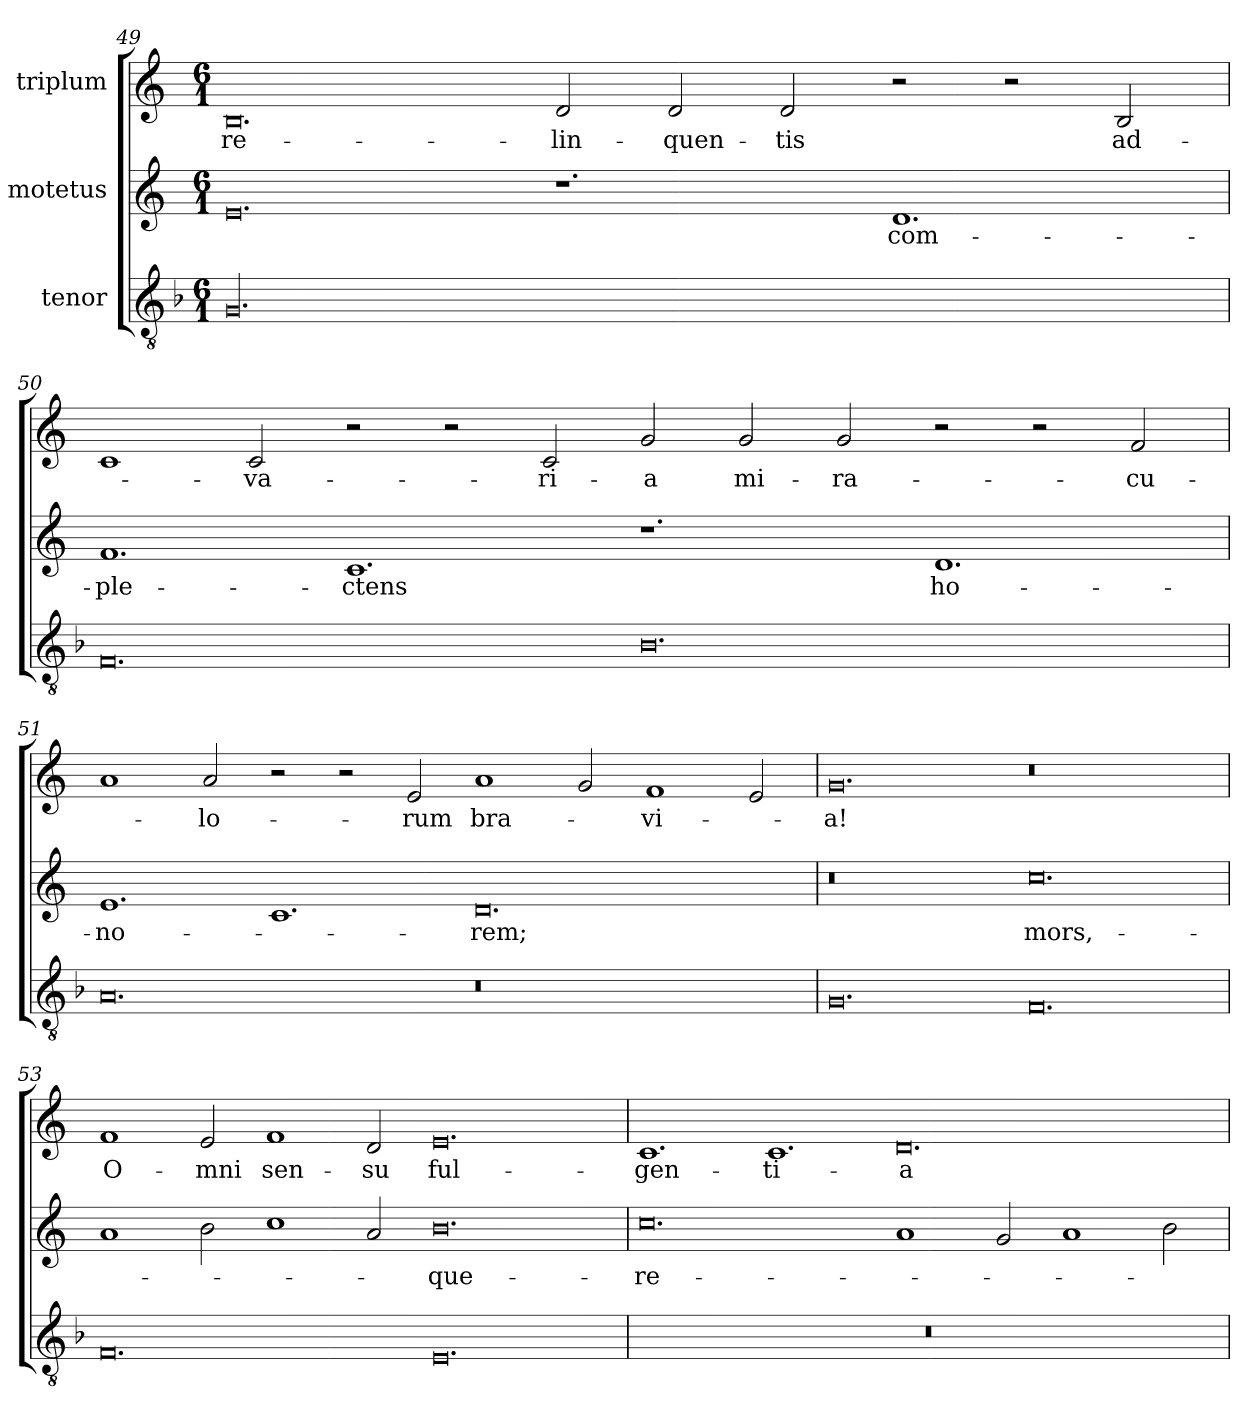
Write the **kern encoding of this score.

**kern	**kern	**text	**kern	**text
*part3	*part2	*part2	*part1	*part1
*staff3	*staff2	*staff2	*staff1	*staff1
*I"tenor	*I"motetus	*	*I"triplum	*
*clefGv2	*clefG2	*	*clefG2	*
*k[b-]	*k[]	*	*k[]	*
*F:	*C:	*	*C:	*
*M6/1	*M6/1	*	*M6/1	*
=49	=49	=49	=49	=49
00.G/	0.e/	.	0.B/	re-
.	1.r	.	2d/	-lin-
.	.	.	2d/	-quen-
.	.	.	2d/	-tis
.	1.d/	com-	2r	.
.	.	.	2r	.
.	.	.	2B/	ad-
=50	=50	=50	=50	=50
0.F/	1.f/	-ple-	1c/	.
.	.	.	2c/	va-
.	1.c/	-ctens	2r	.
.	.	.	2r	.
.	.	.	2c/	-ri-
0.B-\	1.r	.	2g/	-a
.	.	.	2g/	mi-
.	.	.	2g/	-ra-
.	1.d/	ho-	2r	.
.	.	.	2r	.
.	.	.	2f/	-cu-
=51	=51	=51	=51	=51
0.A/	1.e/	-no-	1a/	.
.	.	.	2a/	-lo-
.	1.c/	.	2r	.
.	.	.	2r	.
.	.	.	2e/	-rum
0.r	0.d/	-rem;	1a/	bra-
.	.	.	2g/	.
.	.	.	1f/	-vi-
.	.	.	2e/	.
=52	=52	=52	=52	=52
0.G/	0.r	.	0.g/	-a!
0.F/	0.cc\	mors,-	0.r	.
=53	=53	=53	=53	=53
0.F/	1a/	.	1f/	O-
.	2b\	.	2e/	-mni
.	1cc\	.	1f/	sen-
.	2a/	.	2d/	-su
0.E/	0.b\	que-	0.e/	ful-
=54	=54	=54	=54	=54
00.r	0.cc\	re-	1.c/	-gen-
.	.	.	1.c/	-ti-
.	1a/	.	0.d/	-a
.	2g/	.	.	.
.	1a/	.	.	.
.	2b\	.	.	.
=	=	=	=	=
*-	*-	*-	*-	*-
